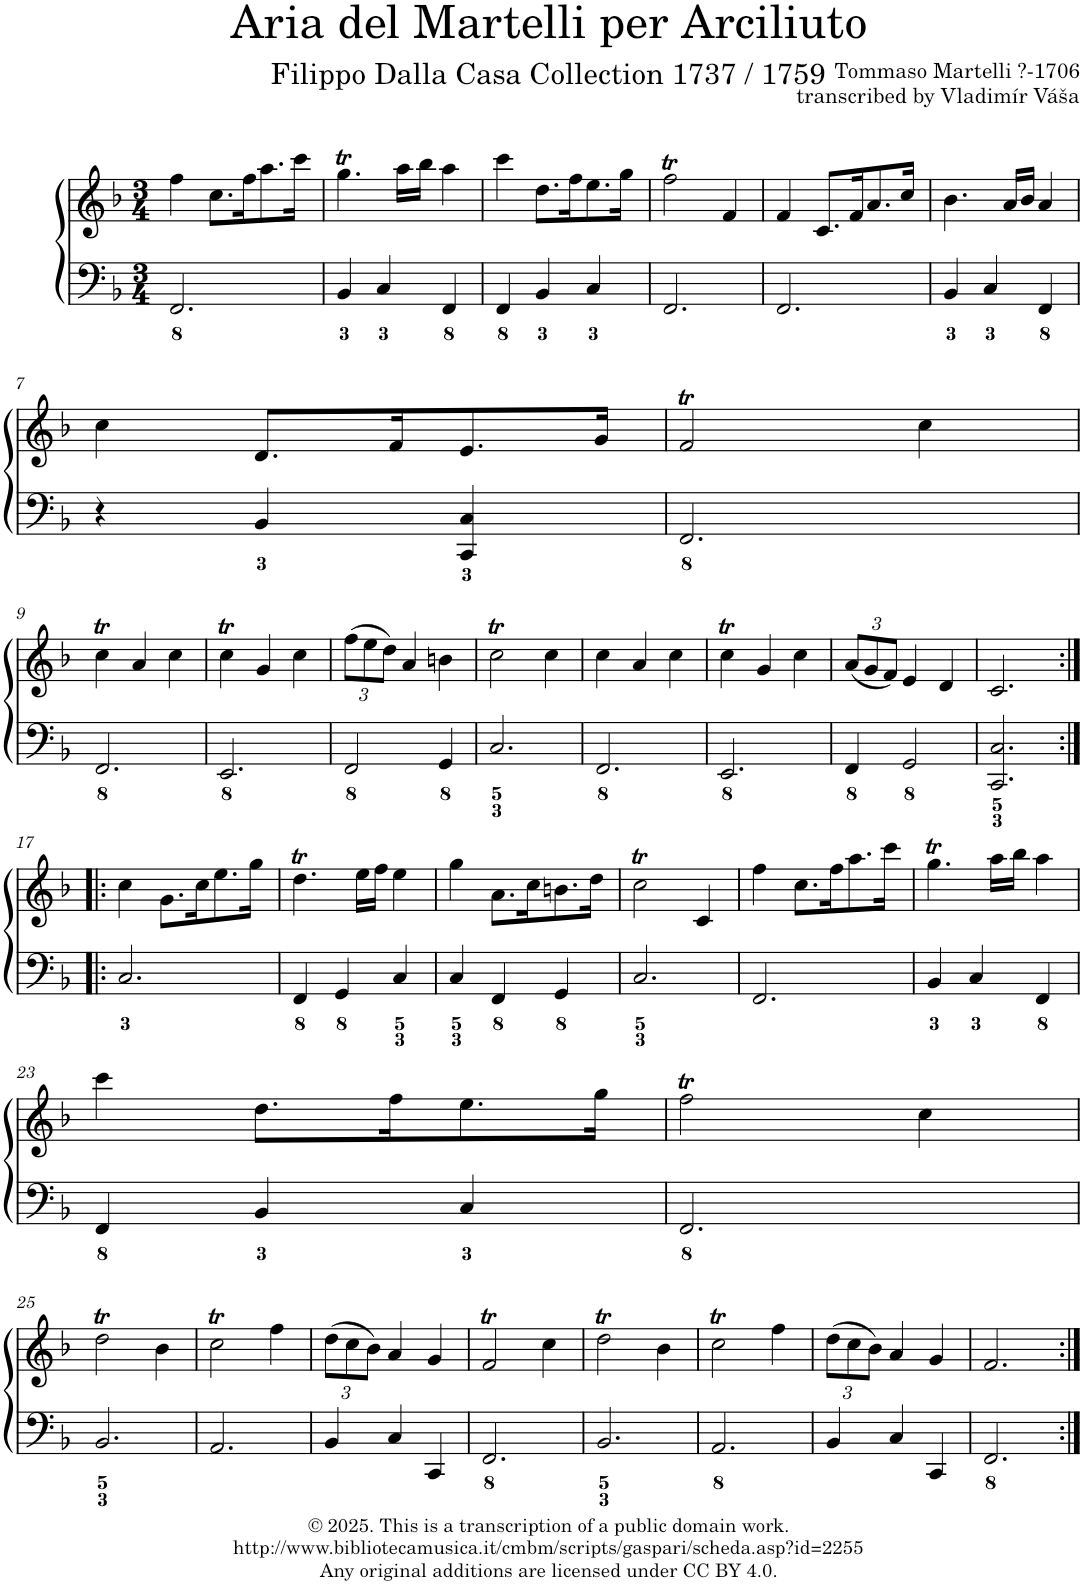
**kern	**kern
*part2	*part1
*staff2	*staff1
*I"Theorba	*I"Arciloutna
*clefF4	*clefG2
*	*Trd7c12
*k[b-]	*k[b-]
*M3/4	*M3/4
=1	=1
2.FF/	4ff\
.	8.cc\L
.	16ff\K
.	8.aa\
.	16ccc\Jk
=2	=2
4BB-/	4.ggT\
4C/	.
.	16aa\LL
.	16bb-\JJ
4FF/	4aa\
=3	=3
4FF/	4ccc\
4BB-/	8.dd\L
.	16ff\K
4C/	8.ee\
.	16gg\Jk
=4	=4
2.FF/	2ffT\
.	4f/
=5	=5
2.FF/	4f/
.	8.c/L
.	16f/K
.	8.a/
.	16cc/Jk
=6	=6
4BB-/	4.b-\
4C/	.
.	16a/LL
.	16b-/JJ
4FF/	4a/
!!LO:LB:g=z
=7	=7
4r	4cc\
4BB-/	8.d/L
.	16f/K
4CC/ 4C/	8.e/
.	16g/Jk
=8	=8
2.FF/	2fT/
.	4cc\
!!LO:LB:g=z
=9	=9
2.FF/	4ccT\
.	4a/
.	4cc\
=10	=10
2.EE/	4ccT\
.	4g/
.	4cc\
=11	=11
*	*Xbrackettup
2FF/	(12ff\L
.	12ee\
.	12dd\J)
.	4a/
4GG/	4bn\
=12	=12
2.C/	2ccT\
.	4cc\
=13	=13
2.FF/	4cc\
.	4a/
.	4cc\
=14	=14
2.EE/	4ccT\
.	4g/
.	4cc\
=15	=15
4FF/	(12a/L
.	12g/
.	12f/J)
2GG/	4e/
.	4d/
=16	=16
2.CC/ 2.C/	2.c/
!!LO:LB:g=z
=17:|!|:	=17:|!|:
2.C/	4cc\
.	8.g\L
.	16cc\K
.	8.ee\
.	16gg\Jk
=18	=18
4FF/	4.ddT\
4GG/	.
.	16ee\LL
.	16ff\JJ
4C/	4ee\
=19	=19
4C/	4gg\
4FF/	8.a\L
.	16cc\K
4GG/	8.bn\
.	16dd\Jk
=20	=20
2.C/	2ccT\
.	4c/
=21	=21
2.FF/	4ff\
.	8.cc\L
.	16ff\K
.	8.aa\
.	16ccc\Jk
=22	=22
4BB-/	4.ggT\
4C/	.
.	16aa\LL
.	16bb-\JJ
4FF/	4aa\
!!LO:LB:g=z
=23	=23
4FF/	4ccc\
4BB-/	8.dd\L
.	16ff\K
4C/	8.ee\
.	16gg\Jk
=24	=24
2.FF/	2ffT\
.	4cc\
!!LO:LB:g=z
=25	=25
2.BB-/	2ddT\
.	4b-\
=26	=26
2.AA/	2ccT\
.	4ff\
=27	=27
4BB-/	(12dd\L
.	12cc\
.	12b-\J)
4C/	4a/
4CC/	4g/
=28	=28
2.FF/	2fT/
.	4cc\
=29	=29
2.BB-/	2ddT\
.	4b-\
=30	=30
2.AA/	2ccT\
.	4ff\
=31	=31
4BB-/	(12dd\L
.	12cc\
.	12b-\J)
4C/	4a/
4CC/	4g/
=32	=32
2.FF/	2.f/
=:|!	=:|!
*-	*-
